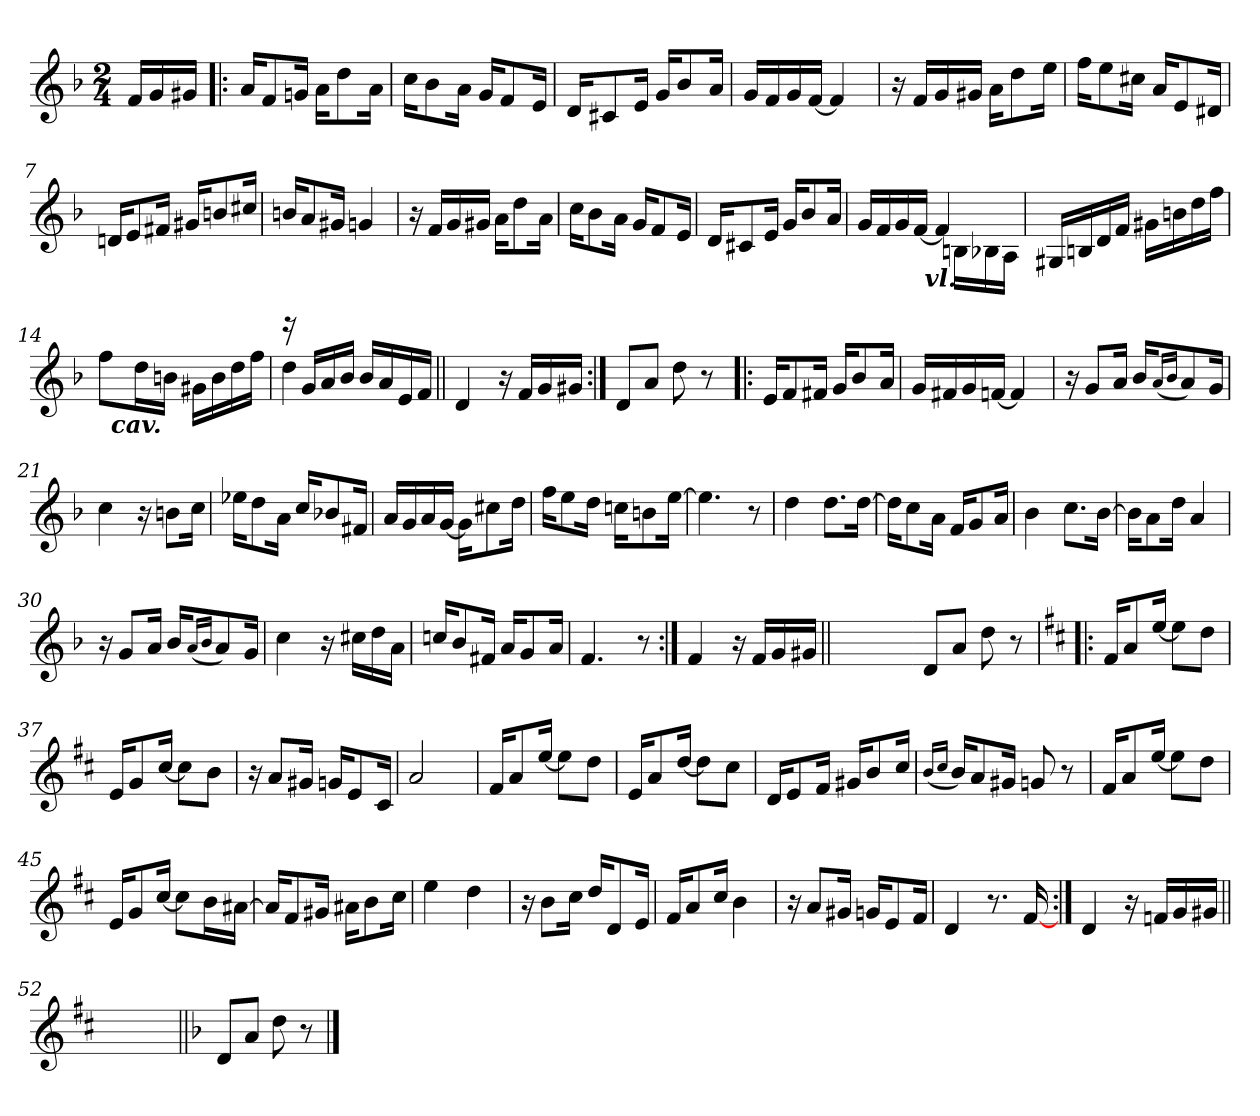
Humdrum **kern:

**kern
*part1
*staff1
*clefG2
*k[b-]
*F:
*M2/4
=
16f/LL
16g/
16g#X/JJ
=1!|:
16a/KL
8f/
16gn/Jk
16a\KL
8dd\
16a\Jk
=2
16cc\KL
8b-\
16a\Jk
16g/KL
8f/
16e/Jk
=3
16d/KL
8c#X/
16e/Jk
16g/KL
8b-/
16a/Jk
=4
16g/LL
16f/
16g/
[16f/JJ
4f/]
!!LO:LB:g=z
=5
16r
16f/LL
16g/
16g#X/JJ
16a\KL
8dd\
16ee\Jk
=6
16ff\KL
8ee\
16cc#X\Jk
16a/KL
8e/
16d#X/Jk
=7
16dn/KL
8e/
16f#X/Jk
16g#X/KL
8bn/
16cc#X/Jk
=8
16bn/KL
8a/
16g#X/Jk
4gn/
!!LO:LB:g=z
=9
16r
16f/LL
16g/
16g#X/JJ
16a\KL
8dd\
16a\Jk
=10
16cc\KL
8b-\
16a\Jk
16g/KL
8f/
16e/Jk
=11
16d/KL
8c#X/
16e/Jk
16g/KL
8b-/
16a/Jk
=12
*^
*	*^
16g/LL	4ryy	8..ryy
16f/	.	.
16g/	.	.
[>16f/JJ	.	.
!	!	!LO:TX:b:Bi:t=vl.
.	.	4ryy
4f/]	16ryy	.
.	16Bn!\LL	.
.	16B-X!\	.
.	16A!\JJ	.
.	.	32ryy
*v	*v	*v
!!LO:LB:g=z
=13
16G#X!/LL
16Bn!/
16d!/
16f!/JJ
16g#X!\LL
16bn!\
16dd!\
16ff!\JJ
=14
*^
8ff!L	32ryy
!	!LO:TX:b:Bi:t=cav.
.	4...ryy
16dd!\L	.
16bn!\JJ	.
16g#X!\LL	.
16b!\	.
16dd!\	.
16ff!\JJ	.
=15	=15
16rddd	4dd!\
16g/LL	.
16a/	.
16b-/JJ	.
16b-/LL	4ryy
16a/	.
16e/	.
16f/JJ	.
*v	*v
=16||
4d/
16r
16f/LL
16g/
16g#X/JJ
!!LO:LB:g=z
=17:|!
8d/L
8a/J
8dd\
8r
=18!|:
16e/KL
8f/
16f#X/Jk
16g/KL
8b-/
16a/Jk
=19
16g/LL
16f#X/
16g/
[16fn/JJ
4f/]
=20
16r
8g/L
16a/Jk
16b-/KL
(<16qa/LL
16qb-/JJ
8a/)
16g/Jk
!!LO:LB:g=z
=21
4cc\
16r
8bn\L
16cc\Jk
=22
16ee-X\KL
8dd\
16a\Jk
16cc/KL
8b-X/
16f#X/Jk
=23
16a/LL
16g/
16a/
[16g/JJ
16g\KL]
8cc#X\
16dd\Jk
=24
16ff\KL
8ee\
16dd\Jk
16ccn\KL
8bn\
[16ee\Jk
!!LO:LB:g=z
=25
4.ee\]
8r
=26
4dd\
8.dd\L
[16dd\Jk
=27
16dd\KL]
8cc\
16a\Jk
16f/KL
8g/
16a/Jk
=28
4b-\
8.cc\L
[16b-\Jk
!!LO:LB:g=z
=29
16b-\KL]
8a\
16dd\Jk
4a/
=30
16r
8g/L
16a/Jk
16b-/KL
(<16qa/LL
16qb-/JJ
8a/)
16g/Jk
=31
4cc\
16r
16cc#X\LL
16dd\
16a\JJ
=32
16ccn/KL
8b-/
16f#X/Jk
16a/KL
8g/
16a/Jk
!!LO:LB:g=z
=33
4.f/
8r
=34:|!
4f/
16r
16f/LL
16g/
16g#X/JJ
=34X1||
*stria0
2ryy
!!LO:PB:g=z
=35-
*stria5
8d/L
8a/J
8dd\
8r
=36!|:
*k[f#c#]
*D:
16f#/KL
8a/
[16ee/Jk
8ee\L]
8dd\J
=37
16e/KL
8g/
[16cc#/Jk
8cc#\L]
8b\J
=38
16r
8a/L
16g#X/Jk
16gn/KL
8e/
16c#/Jk
!!LO:LB:g=z
=39
2a/
=40
16f#/KL
8a/
[16ee/Jk
8ee\L]
8dd\J
=41
16e/KL
8a/
[16dd/Jk
8dd\L]
8cc#\J
=42
16d/KL
8e/
16f#/Jk
16g#X/KL
8b/
16cc#/Jk
!!LO:LB:g=z
=43
(<16qb/LL
16qcc#/JJ
16b/KL)
8a/
16g#X/Jk
8gn/
8r
=44
16f#/KL
8a/
[16ee/Jk
8ee\L]
8dd\J
=45
16e/KL
8g/
[16cc#/Jk
8cc#\L]
16b\L
[16a#X\JJ
=46
16a#/KL]
8f#/
16g#X/Jk
16a#X\KL
8b\
16cc#\Jk
!!LO:LB:g=z
=47
4ee\
4dd\
=48
16r
8b\L
16cc#\Jk
16dd/KL
8d/
16e/Jk
=49
16f#/KL
8a/
16cc#/Jk
4b\
=50
16r
8a/L
16g#X/Jk
16gn/KL
8e/
16f#/Jk
!!LO:LB:g=z
=51
4d/
8.r
[16f#/
=52:|!
4d/
16r
16fn/LL
16g/
16g#X/JJ
=52X2||
*stria0
2ryy
=53||
*stria5
*k[b-]
*F:
8d/L
8a/J
8dd\
8r
==
*-
